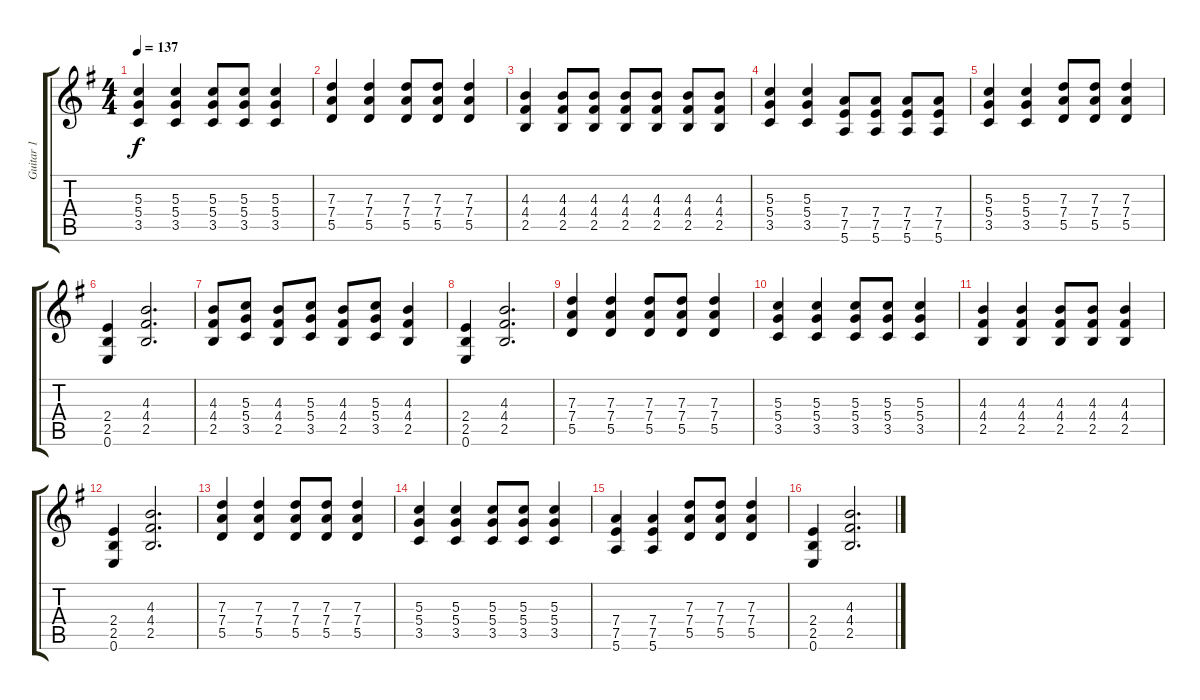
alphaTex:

\track ("Guitar 1" "Guitar 1") {instrument distortionguitar}
\staff {score tabs}
\tuning (E4 B3 G3 D3 A2 E2) {hide}
\ts (4 4)
\tempo 137
\clef g2
\ks g
(5.3 5.4 3.5).4{dy f} (5.3 5.4 3.5).4 (5.3 5.4 3.5).8 (5.3 5.4 3.5).8 (5.3 5.4 3.5).4 |
(7.3 7.4 5.5).4 (7.3 7.4 5.5).4 (7.3 7.4 5.5).8 (7.3 7.4 5.5).8 (7.3 7.4 5.5).4 |
(4.3 4.4 2.5).4 (4.3 4.4 2.5).8 (4.3 4.4 2.5).8 (4.3 4.4 2.5).8 (4.3 4.4 2.5).8 (4.3 4.4 2.5).8 (4.3 4.4 2.5).8 |
(5.3 5.4 3.5).4 (5.3 5.4 3.5).4 (7.4 7.5 5.6).8 (7.4 7.5 5.6).8 (7.4 7.5 5.6).8 (7.4 7.5 5.6).8 |
(5.3 5.4 3.5).4 (5.3 5.4 3.5).4 (7.3 7.4 5.5).8 (7.3 7.4 5.5).8 (7.3 7.4 5.5).4 |
(2.4 2.5 0.6).4 (4.3 4.4 2.5).2{d} |
(4.3 4.4 2.5).8 (5.3 5.4 3.5).8 (4.3 4.4 2.5).8 (5.3 5.4 3.5).8 (4.3 4.4 2.5).8 (5.3 5.4 3.5).8 (4.3 4.4 2.5).4 |
(2.4 2.5 0.6).4 (4.3 4.4 2.5).2{d} |
(7.3 7.4 5.5).4 (7.3 7.4 5.5).4 (7.3 7.4 5.5).8 (7.3 7.4 5.5).8 (7.3 7.4 5.5).4 |
(5.3 5.4 3.5).4 (5.3 5.4 3.5).4 (5.3 5.4 3.5).8 (5.3 5.4 3.5).8 (5.3 5.4 3.5).4 |
(4.3 4.4 2.5).4 (4.3 4.4 2.5).4 (4.3 4.4 2.5).8 (4.3 4.4 2.5).8 (4.3 4.4 2.5).4 |
(2.4 2.5 0.6).4 (4.3 4.4 2.5).2{d} |
(7.3 7.4 5.5).4 (7.3 7.4 5.5).4 (7.3 7.4 5.5).8 (7.3 7.4 5.5).8 (7.3 7.4 5.5).4 |
(5.3 5.4 3.5).4 (5.3 5.4 3.5).4 (5.3 5.4 3.5).8 (5.3 5.4 3.5).8 (5.3 5.4 3.5).4 |
(7.4 7.5 5.6).4 (7.4 7.5 5.6).4 (7.3 7.4 5.5).8 (7.3 7.4 5.5).8 (7.3 7.4 5.5).4 |
(2.4 2.5 0.6).4 (4.3 4.4 2.5).2{d}
